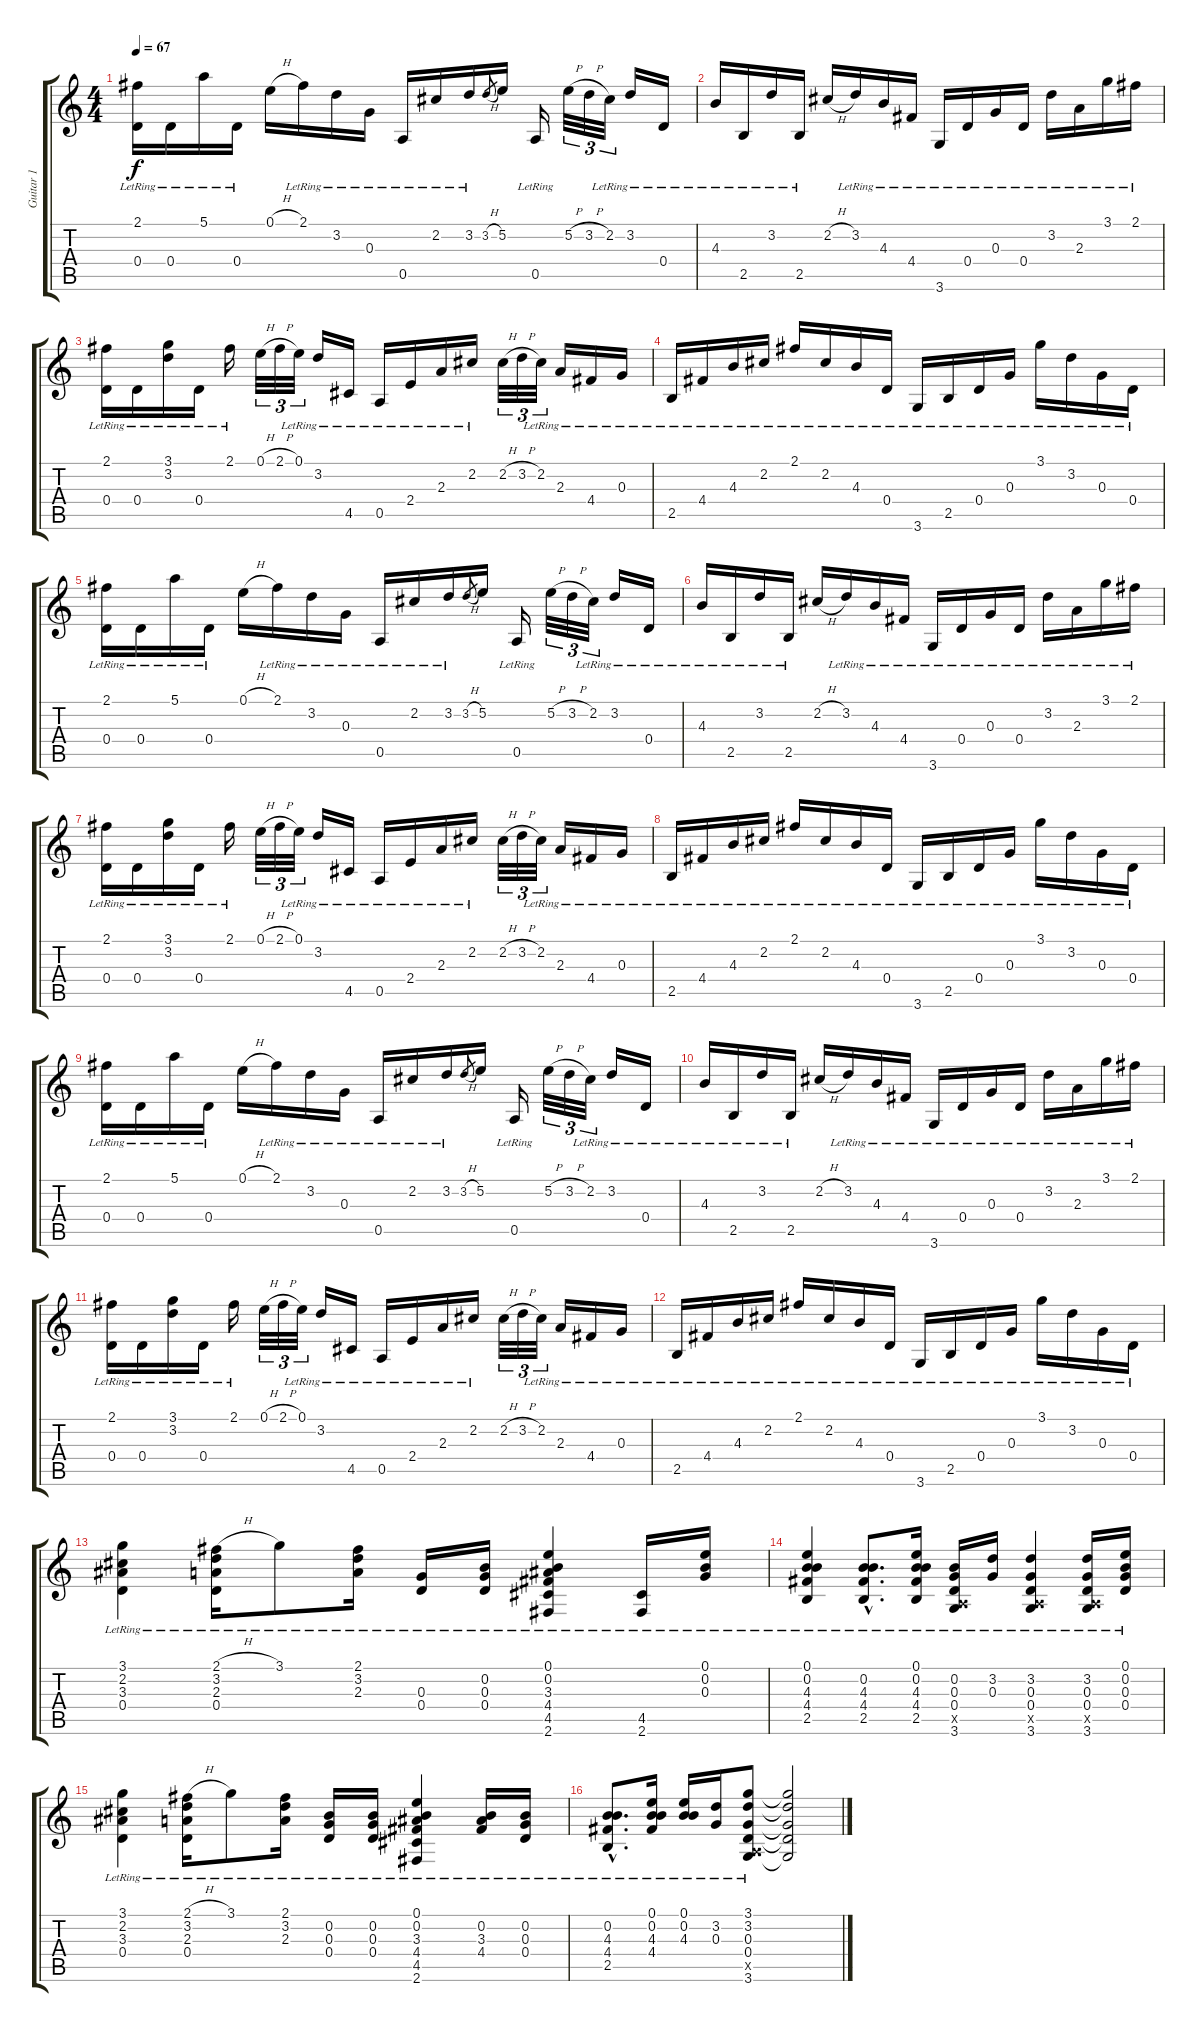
\track ("Guitar 1" "Guitar 1") {instrument electricguitarclean}
\staff {score tabs}
\tuning (E4 B3 G3 D3 A2 E2) {hide}
\ts (4 4)
\tempo 67
\clef g2
\ks c
(2.1{lr} 0.4{lr}).16{dy f instrument electricguitarclean} 0.4{lr}.16 5.1{lr}.16 0.4{lr}.16 0.1{h}.16 2.1{lr}.16 3.2{lr}.16 0.3{lr}.16 0.5{lr}.16 2.2{lr}.16 3.2{lr}.16 3.2{h}.8{gr} 5.2.16 0.5{lr}.16 5.2{h}.32{tu (3 2)} 3.2{h}.32{tu (3 2)} 2.2{lr}.32{tu (3 2)} 3.2{lr}.16 0.4{lr}.16 |
4.3{lr}.16 2.5{lr}.16 3.2{lr}.16 2.5{lr}.16 2.2{h}.16 3.2{lr}.16 4.3{lr}.16 4.4{lr}.16 3.6{lr}.16 0.4{lr}.16 0.3{lr}.16 0.4{lr}.16 3.2{lr}.16 2.3{lr}.16 3.1{lr}.16 2.1{lr}.16 |
(2.1{lr} 0.4{lr}).16 0.4{lr}.16 (3.1{lr} 3.2{lr}).16 0.4{lr}.16 2.1{lr}.16 0.1{h}.32{tu (3 2)} 2.1{h}.32{tu (3 2)} 0.1{lr}.32{tu (3 2)} 3.2{lr}.16 4.5{lr}.16 0.5{lr}.16 2.4{lr}.16 2.3{lr}.16 2.2{lr}.16 2.2{h}.32{tu (3 2)} 3.2{h}.32{tu (3 2)} 2.2{lr}.32{tu (3 2)} 2.3{lr}.16 4.4{lr}.16 0.3{lr}.16 |
2.5{lr}.16 4.4{lr}.16 4.3{lr}.16 2.2{lr}.16 2.1{lr}.16 2.2{lr}.16 4.3{lr}.16 0.4{lr}.16 3.6{lr}.16 2.5{lr}.16 0.4{lr}.16 0.3{lr}.16 3.1{lr}.16 3.2{lr}.16 0.3{lr}.16 0.4{lr}.16 |
(2.1{lr} 0.4{lr}).16 0.4{lr}.16 5.1{lr}.16 0.4{lr}.16 0.1{h}.16 2.1{lr}.16 3.2{lr}.16 0.3{lr}.16 0.5{lr}.16 2.2{lr}.16 3.2{lr}.16 3.2{h}.8{gr} 5.2.16 0.5{lr}.16 5.2{h}.32{tu (3 2)} 3.2{h}.32{tu (3 2)} 2.2{lr}.32{tu (3 2)} 3.2{lr}.16 0.4{lr}.16 |
4.3{lr}.16 2.5{lr}.16 3.2{lr}.16 2.5{lr}.16 2.2{h}.16 3.2{lr}.16 4.3{lr}.16 4.4{lr}.16 3.6{lr}.16 0.4{lr}.16 0.3{lr}.16 0.4{lr}.16 3.2{lr}.16 2.3{lr}.16 3.1{lr}.16 2.1{lr}.16 |
(2.1{lr} 0.4{lr}).16 0.4{lr}.16 (3.1{lr} 3.2{lr}).16 0.4{lr}.16 2.1{lr}.16 0.1{h}.32{tu (3 2)} 2.1{h}.32{tu (3 2)} 0.1{lr}.32{tu (3 2)} 3.2{lr}.16 4.5{lr}.16 0.5{lr}.16 2.4{lr}.16 2.3{lr}.16 2.2{lr}.16 2.2{h}.32{tu (3 2)} 3.2{h}.32{tu (3 2)} 2.2{lr}.32{tu (3 2)} 2.3{lr}.16 4.4{lr}.16 0.3{lr}.16 |
2.5{lr}.16 4.4{lr}.16 4.3{lr}.16 2.2{lr}.16 2.1{lr}.16 2.2{lr}.16 4.3{lr}.16 0.4{lr}.16 3.6{lr}.16 2.5{lr}.16 0.4{lr}.16 0.3{lr}.16 3.1{lr}.16 3.2{lr}.16 0.3{lr}.16 0.4{lr}.16 |
(2.1{lr} 0.4{lr}).16 0.4{lr}.16 5.1{lr}.16 0.4{lr}.16 0.1{h}.16 2.1{lr}.16 3.2{lr}.16 0.3{lr}.16 0.5{lr}.16 2.2{lr}.16 3.2{lr}.16 3.2{h}.8{gr} 5.2.16 0.5{lr}.16 5.2{h}.32{tu (3 2)} 3.2{h}.32{tu (3 2)} 2.2{lr}.32{tu (3 2)} 3.2{lr}.16 0.4{lr}.16 |
4.3{lr}.16 2.5{lr}.16 3.2{lr}.16 2.5{lr}.16 2.2{h}.16 3.2{lr}.16 4.3{lr}.16 4.4{lr}.16 3.6{lr}.16 0.4{lr}.16 0.3{lr}.16 0.4{lr}.16 3.2{lr}.16 2.3{lr}.16 3.1{lr}.16 2.1{lr}.16 |
(2.1{lr} 0.4{lr}).16 0.4{lr}.16 (3.1{lr} 3.2{lr}).16 0.4{lr}.16 2.1{lr}.16 0.1{h}.32{tu (3 2)} 2.1{h}.32{tu (3 2)} 0.1{lr}.32{tu (3 2)} 3.2{lr}.16 4.5{lr}.16 0.5{lr}.16 2.4{lr}.16 2.3{lr}.16 2.2{lr}.16 2.2{h}.32{tu (3 2)} 3.2{h}.32{tu (3 2)} 2.2{lr}.32{tu (3 2)} 2.3{lr}.16 4.4{lr}.16 0.3{lr}.16 |
2.5{lr}.16 4.4{lr}.16 4.3{lr}.16 2.2{lr}.16 2.1{lr}.16 2.2{lr}.16 4.3{lr}.16 0.4{lr}.16 3.6{lr}.16 2.5{lr}.16 0.4{lr}.16 0.3{lr}.16 3.1{lr}.16 3.2{lr}.16 0.3{lr}.16 0.4{lr}.16 |
(3.1{lr} 2.2{lr} 3.3{lr} 0.4{lr}).4 (2.1{h} 3.2{lr} 2.3{lr} 0.4{lr}).16 3.1{lr}.8 (2.1{lr} 3.2{lr} 2.3{lr}).16 (0.3{lr} 0.4{lr}).16 (0.2{lr} 0.3{lr} 0.4{lr}).16 (0.1{lr} 0.2{lr} 3.3{lr} 4.4{lr} 4.5{lr} 2.6{lr}).4 (4.5{lr} 2.6{lr}).16 (0.1{lr} 0.2{lr} 0.3{lr}).16 |
(0.1{lr} 0.2{lr} 4.3{lr} 4.4{lr} 2.5{lr}).4 (0.2{hac lr} 4.3{hac lr} 4.4{hac lr} 2.5{hac lr}).8{d} (0.1{lr} 0.2{lr} 4.3{lr} 4.4{lr} 2.5{lr}).16 (0.2{lr} 0.3{lr} 0.4{lr} 0.5{x} 3.6{lr}).16 (3.2{lr} 0.3{lr}).16 (3.2{lr} 0.3{lr} 0.4{lr} 0.5{x} 3.6{lr}).4 (3.2{lr} 0.3{lr} 0.4{lr} 0.5{x} 3.6{lr}).16 (0.1{lr} 0.2{lr} 0.3{lr} 0.4{lr}).16 |
(3.1{lr} 2.2{lr} 3.3{lr} 0.4{lr}).4 (2.1{h} 3.2{lr} 2.3{lr} 0.4{lr}).16 3.1{lr}.8 (2.1{lr} 3.2{lr} 2.3{lr}).16 (0.2{lr} 0.3{lr} 0.4{lr}).16 (0.2{lr} 0.3{lr} 0.4{lr}).16 (0.1{lr} 0.2{lr} 3.3{lr} 4.4{lr} 4.5{lr} 2.6{lr}).4 (0.2{lr} 3.3{lr} 4.4{lr}).16 (0.2{lr} 0.3{lr} 0.4{lr}).16 |
(0.2{hac lr} 4.3{hac lr} 4.4{hac lr} 2.5{hac lr}).8{d} (0.1{lr} 0.2{lr} 4.3{lr} 4.4{lr}).16 (0.1{lr} 0.2{lr} 4.3{lr}).16 (3.2{lr} 0.3{lr}).16 (3.1{lr} 3.2{lr} 0.3{lr} 0.4{lr} 0.5{x} 3.6{lr}).8 (3.1{t} 3.2{t} 0.3{t} 0.4{t} 3.6{t}).2
